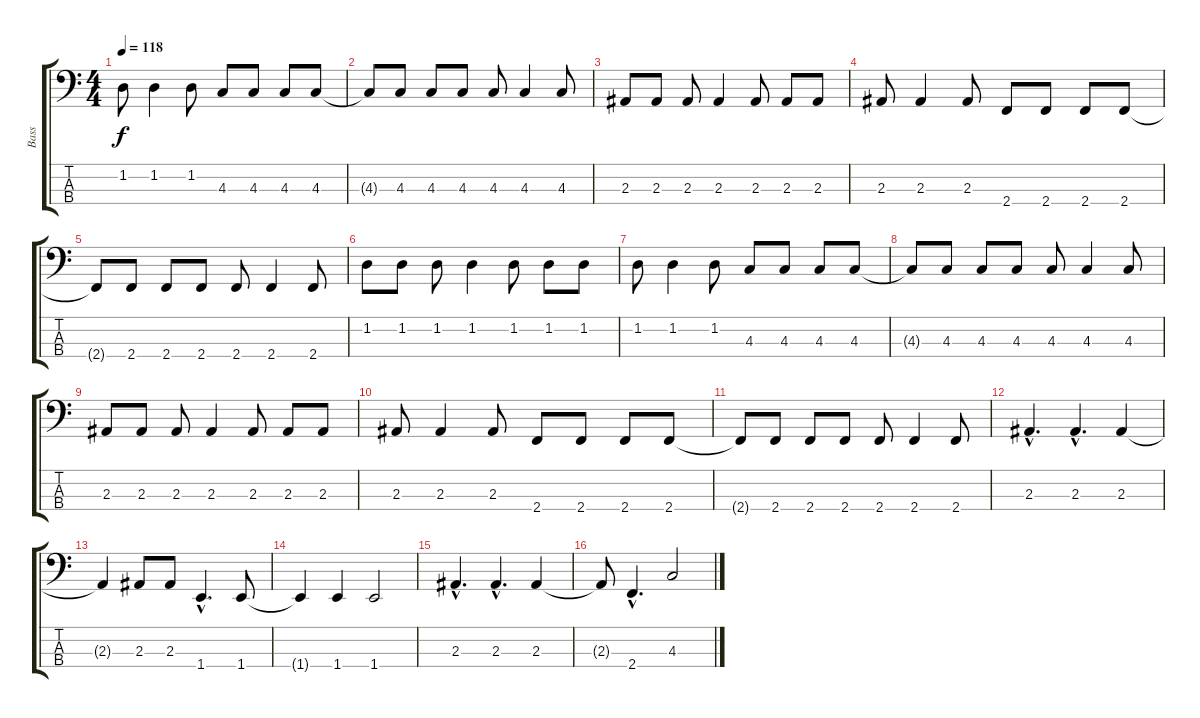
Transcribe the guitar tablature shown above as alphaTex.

\track ("Bass" "Bass") {instrument electricbassfinger}
\staff {score tabs}
\tuning (Gb2 Db2 Ab1 Eb1) {hide}
\ts (4 4)
\tempo 118
\clef f4
\ks c
1.2.8{dy f} 1.2.4 1.2.8 4.3.8 4.3.8 4.3.8 4.3.8 |
4.3{t}.8 4.3.8 4.3.8 4.3.8 4.3.8 4.3.4 4.3.8 |
2.3.8 2.3.8 2.3.8 2.3.4 2.3.8 2.3.8 2.3.8 |
2.3.8 2.3.4 2.3.8 2.4.8 2.4.8 2.4.8 2.4.8 |
2.4{t}.8 2.4.8 2.4.8 2.4.8 2.4.8 2.4.4 2.4.8 |
1.2.8 1.2.8 1.2.8 1.2.4 1.2.8 1.2.8 1.2.8 |
1.2.8 1.2.4 1.2.8 4.3.8 4.3.8 4.3.8 4.3.8 |
4.3{t}.8 4.3.8 4.3.8 4.3.8 4.3.8 4.3.4 4.3.8 |
2.3.8 2.3.8 2.3.8 2.3.4 2.3.8 2.3.8 2.3.8 |
2.3.8 2.3.4 2.3.8 2.4.8 2.4.8 2.4.8 2.4.8 |
2.4{t}.8 2.4.8 2.4.8 2.4.8 2.4.8 2.4.4 2.4.8 |
2.3{hac}.4{d} 2.3{hac}.4{d} 2.3.4 |
2.3{t}.4 2.3.8 2.3.8 1.4{hac}.4{d} 1.4.8 |
1.4{t}.4 1.4.4 1.4.2 |
2.3{hac}.4{d} 2.3{hac}.4{d} 2.3.4 |
2.3{t}.8 2.4{hac}.4{d} 4.3.2
